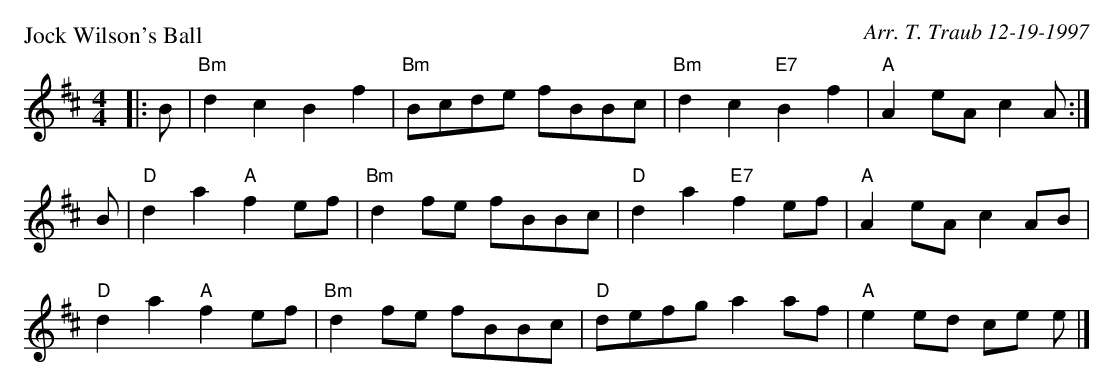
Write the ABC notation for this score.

X:1
P: Jock Wilson's Ball
C: Arr. T. Traub 12-19-1997
K: Bm
M: 4/4
L: 1/8
|: B|"Bm"d2 c2 B2 f2|"Bm"Bcde fBBc|"Bm"d2 c2 "E7"B2 f2|"A"A2 eA c2 A :|
B |"D"d2 a2 "A"f2 ef|"Bm"d2 fe fBBc|"D"d2 a2 "E7"f2 ef|"A"A2 eA c2 AB |
"D"d2 a2 "A"f2 ef|"Bm"d2 fe fBBc|"D"defg a2 af|"A"e2 ed ce e |]
